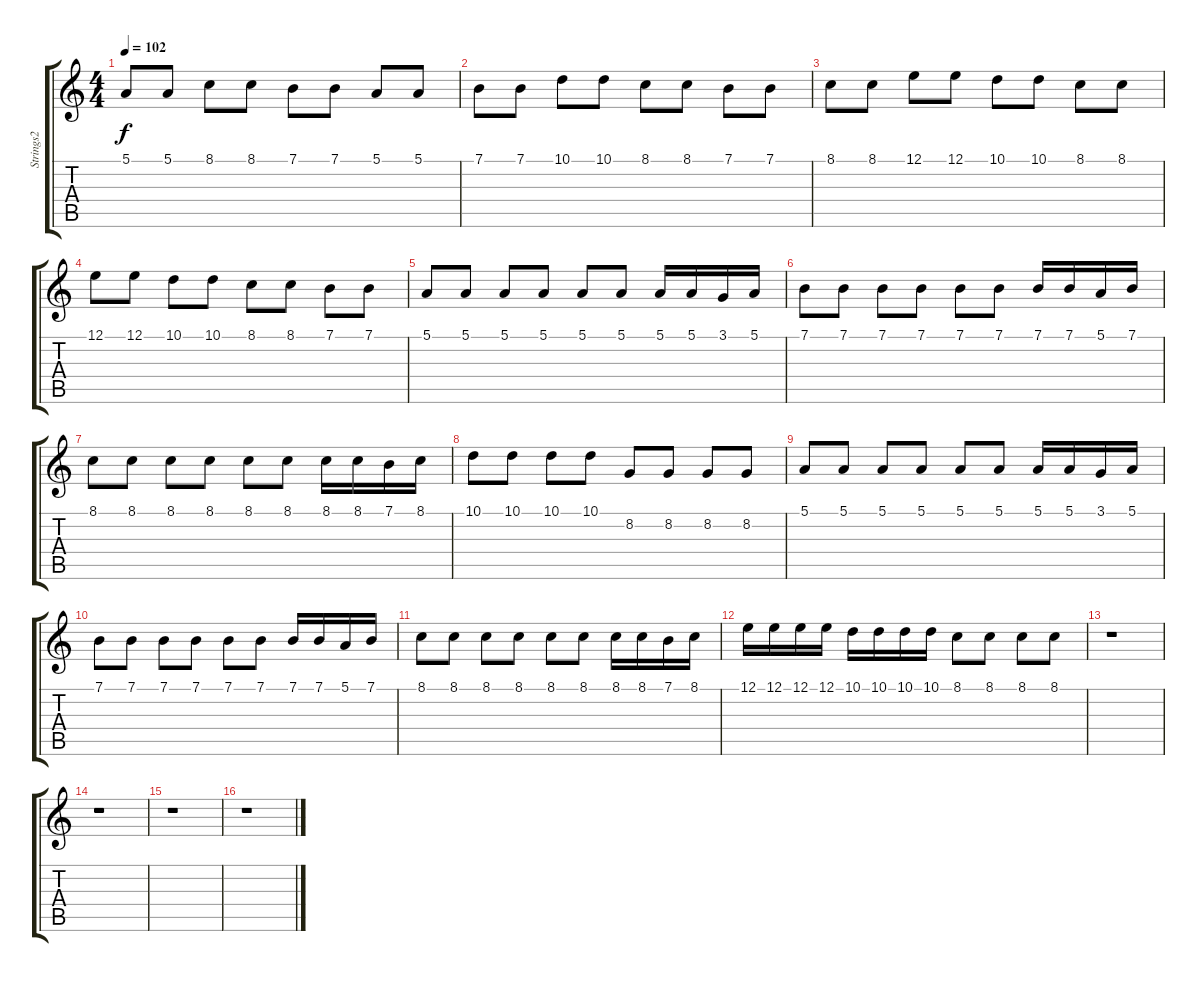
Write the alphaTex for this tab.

\track ("Strings2" "Strings2") {instrument stringensemble1}
\staff {score tabs}
\tuning (E4 B3 G3 D3 A2 E2) {hide}
\ts (4 4)
\tempo 102
\clef g2
\ks c
5.1.8{dy f volume 12 balance 8} 5.1.8 8.1.8 8.1.8 7.1.8 7.1.8 5.1.8 5.1.8 |
7.1.8 7.1.8 10.1.8 10.1.8 8.1.8 8.1.8 7.1.8 7.1.8 |
8.1.8 8.1.8 12.1.8 12.1.8 10.1.8 10.1.8 8.1.8 8.1.8 |
12.1.8 12.1.8 10.1.8 10.1.8 8.1.8 8.1.8 7.1.8 7.1.8 |
5.1.8 5.1.8 5.1.8 5.1.8 5.1.8 5.1.8 5.1.16 5.1.16 3.1.16 5.1.16 |
7.1.8 7.1.8 7.1.8 7.1.8 7.1.8 7.1.8 7.1.16 7.1.16 5.1.16 7.1.16 |
8.1.8 8.1.8 8.1.8 8.1.8 8.1.8 8.1.8 8.1.16 8.1.16 7.1.16 8.1.16 |
10.1.8 10.1.8 10.1.8 10.1.8 8.2.8 8.2.8 8.2.8 8.2.8 |
5.1.8 5.1.8 5.1.8 5.1.8 5.1.8 5.1.8 5.1.16 5.1.16 3.1.16 5.1.16 |
7.1.8 7.1.8 7.1.8 7.1.8 7.1.8 7.1.8 7.1.16 7.1.16 5.1.16 7.1.16 |
8.1.8 8.1.8 8.1.8 8.1.8 8.1.8 8.1.8 8.1.16 8.1.16 7.1.16 8.1.16 |
12.1.16 12.1.16 12.1.16 12.1.16 10.1.16 10.1.16 10.1.16 10.1.16 8.1.8 8.1.8 8.1.8 8.1.8 |
r.1 |
r.1 |
r.1 |
r.1
